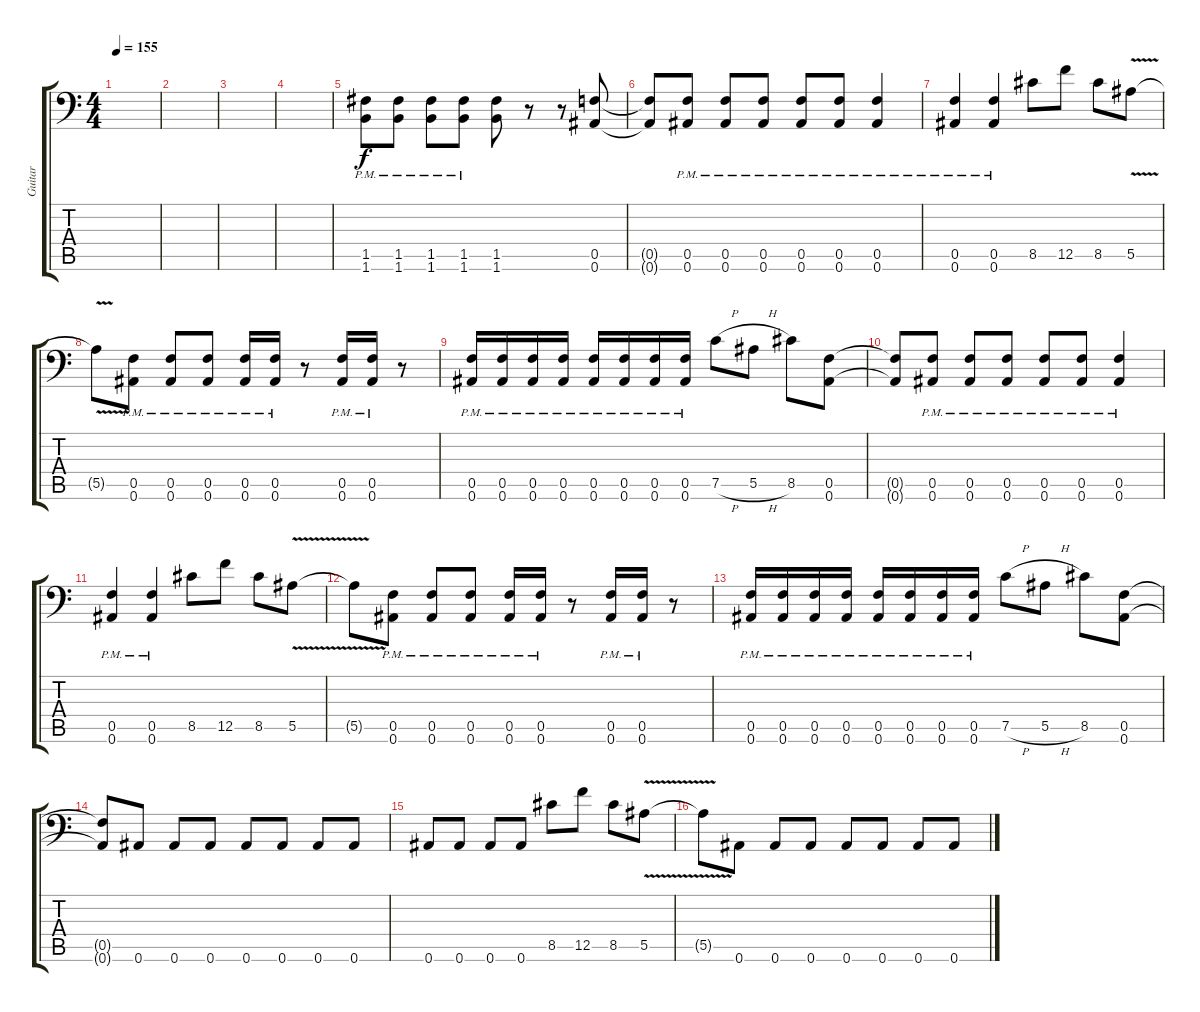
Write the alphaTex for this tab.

\track ("Guitar" "Guitar") {instrument distortionguitar}
\staff {score tabs}
\tuning (C4 G3 Eb3 Bb2 F2 Bb1) {hide}
\ts (4 4)
\tempo 155
\clef f4
\ks c
|
|
|
|
(1.5{pm} 1.6{pm}).8 (1.5{pm} 1.6{pm}).8 (1.5{pm} 1.6{pm}).8 (1.5{pm} 1.6{pm}).8 (1.5 1.6).8 r.8 r.8 (0.5 0.6).8 |
(0.5{t} 0.6{t}).8 (0.5{pm} 0.6{pm}).8 (0.5{pm} 0.6{pm}).8 (0.5{pm} 0.6{pm}).8 (0.5{pm} 0.6{pm}).8 (0.5{pm} 0.6{pm}).8 (0.5{pm} 0.6{pm}).4 |
(0.5{pm} 0.6{pm}).4 (0.5{pm} 0.6{pm}).4 8.5.8 12.5.8 8.5.8 5.5{v}.8 |
5.5{t}.8 (0.5{pm} 0.6{pm}).8 (0.5{pm} 0.6{pm}).8 (0.5{pm} 0.6{pm}).8 (0.5{pm} 0.6{pm}).16 (0.5{pm} 0.6{pm}).16 r.8 (0.5{pm} 0.6{pm}).16 (0.5{pm} 0.6{pm}).16 r.8 |
(0.5{pm} 0.6{pm}).16 (0.5{pm} 0.6{pm}).16 (0.5{pm} 0.6{pm}).16 (0.5{pm} 0.6{pm}).16 (0.5{pm} 0.6{pm}).16 (0.5{pm} 0.6{pm}).16 (0.5{pm} 0.6{pm}).16 (0.5{pm} 0.6{pm}).16 7.5{h}.8 5.5{h}.8 8.5.8 (0.5 0.6).8 |
(0.5{t} 0.6{t}).8 (0.5{pm} 0.6{pm}).8 (0.5{pm} 0.6{pm}).8 (0.5{pm} 0.6{pm}).8 (0.5{pm} 0.6{pm}).8 (0.5{pm} 0.6{pm}).8 (0.5{pm} 0.6{pm}).4 |
(0.5{pm} 0.6{pm}).4 (0.5{pm} 0.6{pm}).4 8.5.8 12.5.8 8.5.8 5.5{v}.8 |
5.5{t}.8 (0.5{pm} 0.6{pm}).8 (0.5{pm} 0.6{pm}).8 (0.5{pm} 0.6{pm}).8 (0.5{pm} 0.6{pm}).16 (0.5{pm} 0.6{pm}).16 r.8 (0.5{pm} 0.6{pm}).16 (0.5{pm} 0.6{pm}).16 r.8 |
(0.5{pm} 0.6{pm}).16 (0.5{pm} 0.6{pm}).16 (0.5{pm} 0.6{pm}).16 (0.5{pm} 0.6{pm}).16 (0.5{pm} 0.6{pm}).16 (0.5{pm} 0.6{pm}).16 (0.5{pm} 0.6{pm}).16 (0.5{pm} 0.6{pm}).16 7.5{h}.8 5.5{h}.8 8.5.8 (0.5 0.6).8 |
(0.5{t} 0.6{t}).8 0.6.8 0.6.8 0.6.8 0.6.8 0.6.8 0.6.8 0.6.8 |
0.6.8 0.6.8 0.6.8 0.6.8 8.5.8 12.5.8 8.5.8 5.5{v}.8 |
5.5{t}.8 0.6.8 0.6.8 0.6.8 0.6.8 0.6.8 0.6.8 0.6.8
